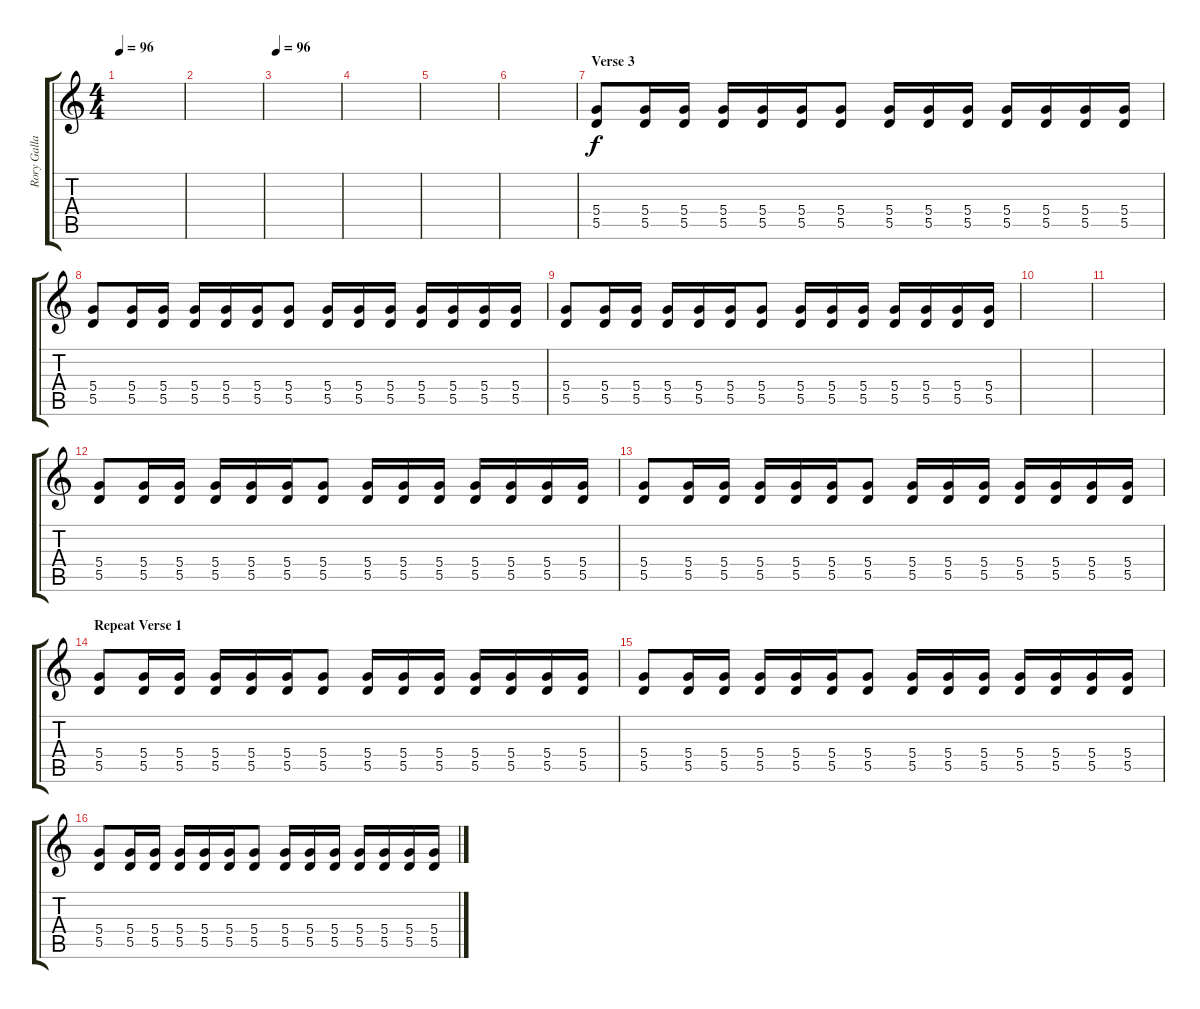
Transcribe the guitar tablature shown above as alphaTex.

\track ("Rory Gallagher" "Rory Galla") {instrument acousticguitarsteel}
\staff {score tabs}
\tuning (E4 B3 G3 D3 A2 E2) {hide}
\ts (4 4)
\tempo 96
\clef g2
\ks c
|
|
\tempo 96
|
|
|
|
\section ("" "Verse 3")
(5.4 5.5).8 (5.4 5.5).16 (5.4 5.5).16 (5.4 5.5).16 (5.4 5.5).16 (5.4 5.5).16 (5.4 5.5).8 (5.4 5.5).16 (5.4 5.5).16 (5.4 5.5).16 (5.4 5.5).16 (5.4 5.5).16 (5.4 5.5).16 (5.4 5.5).16 |
(5.4 5.5).8 (5.4 5.5).16 (5.4 5.5).16 (5.4 5.5).16 (5.4 5.5).16 (5.4 5.5).16 (5.4 5.5).8 (5.4 5.5).16 (5.4 5.5).16 (5.4 5.5).16 (5.4 5.5).16 (5.4 5.5).16 (5.4 5.5).16 (5.4 5.5).16 |
(5.4 5.5).8 (5.4 5.5).16 (5.4 5.5).16 (5.4 5.5).16 (5.4 5.5).16 (5.4 5.5).16 (5.4 5.5).8 (5.4 5.5).16 (5.4 5.5).16 (5.4 5.5).16 (5.4 5.5).16 (5.4 5.5).16 (5.4 5.5).16 (5.4 5.5).16 |
|
|
(5.4 5.5).8 (5.4 5.5).16 (5.4 5.5).16 (5.4 5.5).16 (5.4 5.5).16 (5.4 5.5).16 (5.4 5.5).8 (5.4 5.5).16 (5.4 5.5).16 (5.4 5.5).16 (5.4 5.5).16 (5.4 5.5).16 (5.4 5.5).16 (5.4 5.5).16 |
(5.4 5.5).8 (5.4 5.5).16 (5.4 5.5).16 (5.4 5.5).16 (5.4 5.5).16 (5.4 5.5).16 (5.4 5.5).8 (5.4 5.5).16 (5.4 5.5).16 (5.4 5.5).16 (5.4 5.5).16 (5.4 5.5).16 (5.4 5.5).16 (5.4 5.5).16 |
\section ("" "Repeat Verse 1")
(5.4 5.5).8 (5.4 5.5).16 (5.4 5.5).16 (5.4 5.5).16 (5.4 5.5).16 (5.4 5.5).16 (5.4 5.5).8 (5.4 5.5).16 (5.4 5.5).16 (5.4 5.5).16 (5.4 5.5).16 (5.4 5.5).16 (5.4 5.5).16 (5.4 5.5).16 |
(5.4 5.5).8 (5.4 5.5).16 (5.4 5.5).16 (5.4 5.5).16 (5.4 5.5).16 (5.4 5.5).16 (5.4 5.5).8 (5.4 5.5).16 (5.4 5.5).16 (5.4 5.5).16 (5.4 5.5).16 (5.4 5.5).16 (5.4 5.5).16 (5.4 5.5).16 |
(5.4 5.5).8 (5.4 5.5).16 (5.4 5.5).16 (5.4 5.5).16 (5.4 5.5).16 (5.4 5.5).16 (5.4 5.5).8 (5.4 5.5).16 (5.4 5.5).16 (5.4 5.5).16 (5.4 5.5).16 (5.4 5.5).16 (5.4 5.5).16 (5.4 5.5).16
